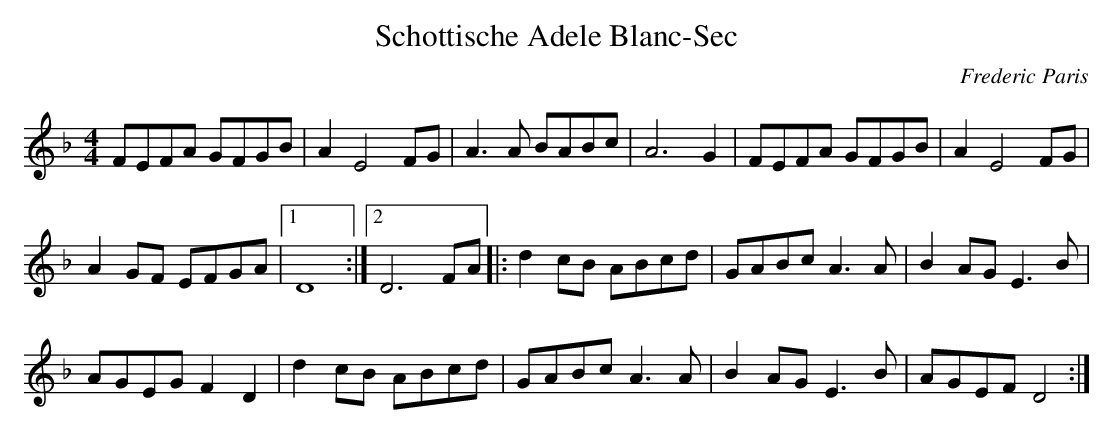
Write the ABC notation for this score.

X:1
T:Schottische Adele Blanc-Sec
M:4/4
L:1/8
C:Frederic Paris
K:Dm
FEFA GFGB | A2E4FG | A3A BABc | A6 G2 | FEFA GFGB | A2E4FG |
A2GF EFGA |1 D8 :|2 D6FA |: d2cB ABcd | GABcA3A | B2AG E3B |
AGEG F2D2 | d2cB ABcd | GABcA3A | B2AG E3B | AGEF D4 :|
